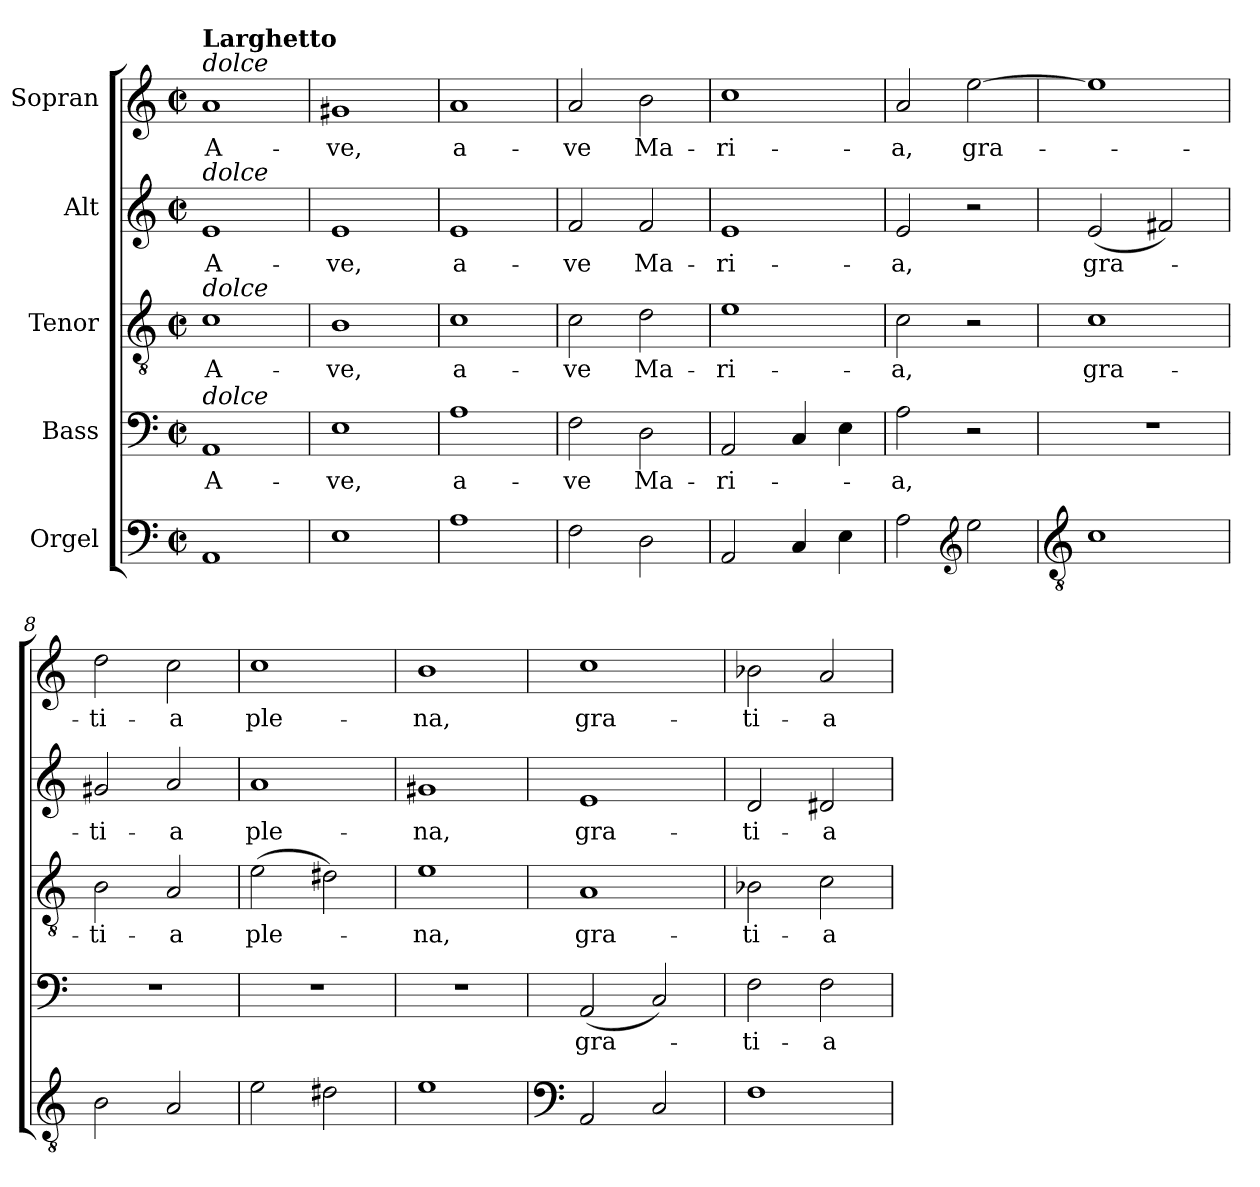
**kern	**kern	**text	**kern	**text	**kern	**text	**kern	**text
*part5	*part4	*part4	*part3	*part3	*part2	*part2	*part1	*part1
*staff5	*staff4	*staff4	*staff3	*staff3	*staff2	*staff2	*staff1	*staff1
*I"Orgel	*I"Bass	*	*I"Tenor	*	*I"Alt	*	*I"Sopran	*
*clefF4	*clefF4	*	*clefGv2	*	*clefG2	*	*clefG2	*
*k[]	*k[]	*	*k[]	*	*k[]	*	*k[]	*
*M2/2	*M2/2	*	*M2/2	*	*M2/2	*	*M2/2	*
*met(c|)	*met(c|)	*	*met(c|)	*	*met(c|)	*	*met(c|)	*
=1	=1	=1	=1	=1	=1	=1	=1	=1
!	!	!	!	!	!	!	!LO:TX:a:i:t=dolce	!
!	!	!	!	!	!	!	!LO:TX:a:B:t=Larghetto	!
!	!	!	!	!	!LO:TX:a:i:t=dolce	!	!	!
!	!	!	!LO:TX:a:i:t=dolce	!	!	!	!	!
!	!LO:TX:a:i:t=dolce	!	!	!	!	!	!	!
1AA	1AA	A-	1c	A-	1e	A-	1a	A-
=2	=2	=2	=2	=2	=2	=2	=2	=2
1E	1E	-ve,	1B	-ve,	1e	-ve,	1g#X	-ve,
=3	=3	=3	=3	=3	=3	=3	=3	=3
1A	1A	a-	1c	a-	1e	a-	1a	a-
=4	=4	=4	=4	=4	=4	=4	=4	=4
2F\	2F\	-ve	2c\	-ve	2f/	-ve	2a/	-ve
2D\	2D\	Ma-	2d\	Ma-	2f/	Ma-	2b\	Ma-
=5	=5	=5	=5	=5	=5	=5	=5	=5
2AA/	2AA/	-ri-	1e	-ri-	1e	-ri-	1cc	-ri-
4C/	4C/	.	.	.	.	.	.	.
4E\	4E\	.	.	.	.	.	.	.
=6	=6	=6	=6	=6	=6	=6	=6	=6
2A\	2A\	-a,	2c\	-a,	2e/	-a,	2a/	-a,
*clefG2	*	*	*	*	*	*	*	*
2ee\	2r	.	2r	.	2r	.	[2ee\	gra-
=7	=7	=7	=7	=7	=7	=7	=7	=7
*clefGv2	*	*	*	*	*	*	*	*
1c	1r	.	1c	gra-	(2e/	gra-	1ee]	.
.	.	.	.	.	2f#X/)	.	.	.
!!LO:LB:g=z
=8	=8	=8	=8	=8	=8	=8	=8	=8
2B\	1r	.	2B\	-ti-	2g#X/	-ti-	2dd\	-ti-
2A/	.	.	2A/	-a	2a/	-a	2cc\	-a
=9	=9	=9	=9	=9	=9	=9	=9	=9
2e\	1r	.	(>2e\	ple-	1a	ple-	1cc	ple-
2d#X\	.	.	2d#X\)	.	.	.	.	.
=10	=10	=10	=10	=10	=10	=10	=10	=10
1e	1r	.	1e	-na,	1g#X	-na,	1b	-na,
=11	=11	=11	=11	=11	=11	=11	=11	=11
*clefF4	*	*	*	*	*	*	*	*
2AA/	(2AA/	gra-	1A	gra-	1e	gra-	1cc	gra-
2C/	2C/)	.	.	.	.	.	.	.
=12	=12	=12	=12	=12	=12	=12	=12	=12
1F	2F\	-ti-	2B-X\	-ti-	2d/	-ti-	2b-X\	-ti-
.	2F\	-a	2c\	-a	2d#X/	-a	2a/	-a
=	=	=	=	=	=	=	=	=
*-	*-	*-	*-	*-	*-	*-	*-	*-
